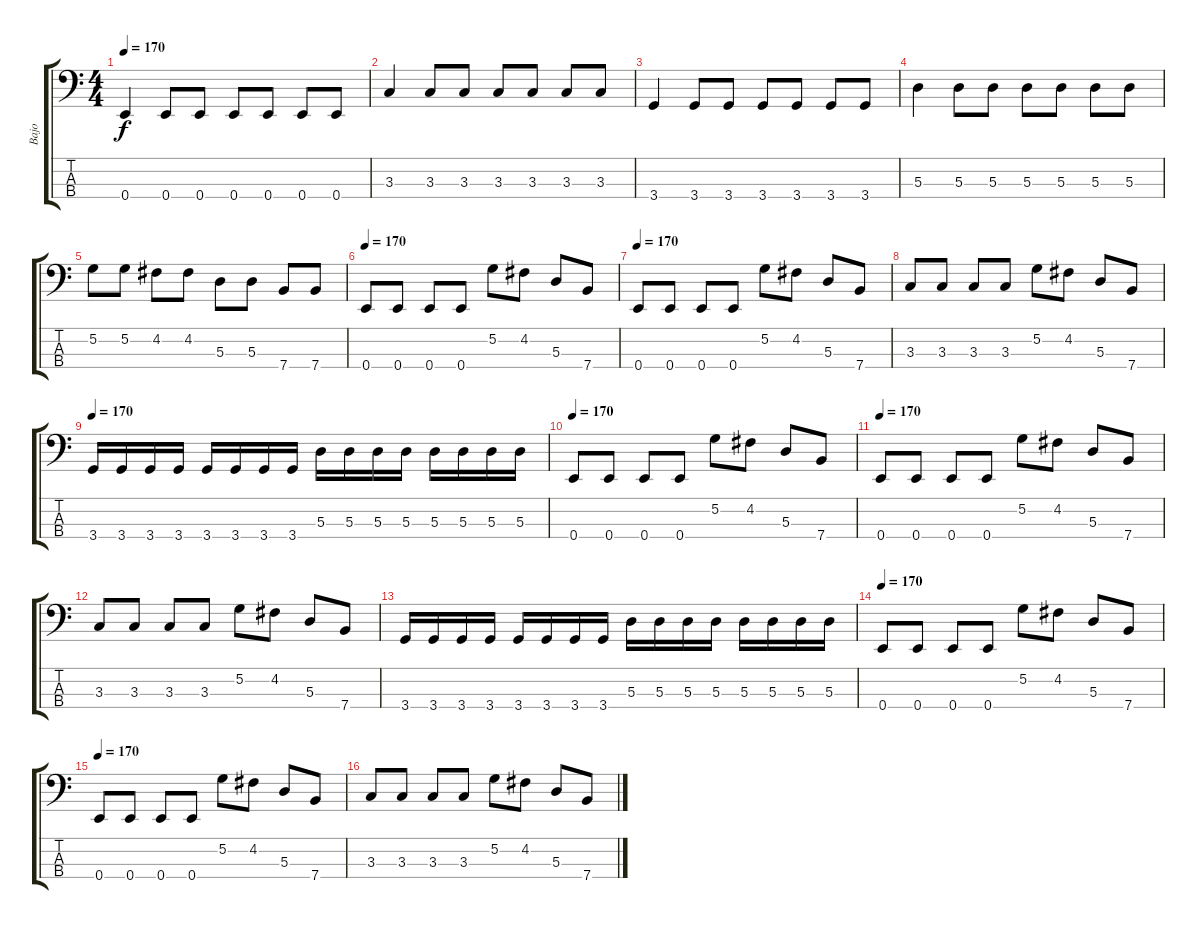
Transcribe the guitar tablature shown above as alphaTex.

\track ("Bajo" "Bajo") {instrument electricbasspick}
\staff {score tabs}
\tuning (G2 D2 A1 E1) {hide}
\ts (4 4)
\tempo 170
\clef f4
\ks c
0.4.4{dy f} 0.4.8 0.4.8 0.4.8 0.4.8 0.4.8 0.4.8 |
3.3.4 3.3.8 3.3.8 3.3.8 3.3.8 3.3.8 3.3.8 |
3.4.4 3.4.8 3.4.8 3.4.8 3.4.8 3.4.8 3.4.8 |
5.3.4 5.3.8 5.3.8 5.3.8 5.3.8 5.3.8 5.3.8 |
5.2.8 5.2.8 4.2.8 4.2.8 5.3.8 5.3.8 7.4.8 7.4.8 |
\tempo 170
0.4.8 0.4.8 0.4.8 0.4.8 5.2.8 4.2.8 5.3.8 7.4.8 |
\tempo 170
0.4.8 0.4.8 0.4.8 0.4.8 5.2.8 4.2.8 5.3.8 7.4.8 |
3.3.8 3.3.8 3.3.8 3.3.8 5.2.8 4.2.8 5.3.8 7.4.8 |
\tempo 170
3.4.16 3.4.16 3.4.16 3.4.16 3.4.16 3.4.16 3.4.16 3.4.16 5.3.16 5.3.16 5.3.16 5.3.16 5.3.16 5.3.16 5.3.16 5.3.16 |
\tempo 170
0.4.8 0.4.8 0.4.8 0.4.8 5.2.8 4.2.8 5.3.8 7.4.8 |
\tempo 170
0.4.8 0.4.8 0.4.8 0.4.8 5.2.8 4.2.8 5.3.8 7.4.8 |
3.3.8 3.3.8 3.3.8 3.3.8 5.2.8 4.2.8 5.3.8 7.4.8 |
3.4.16 3.4.16 3.4.16 3.4.16 3.4.16 3.4.16 3.4.16 3.4.16 5.3.16 5.3.16 5.3.16 5.3.16 5.3.16 5.3.16 5.3.16 5.3.16 |
\tempo 170
0.4.8 0.4.8 0.4.8 0.4.8 5.2.8 4.2.8 5.3.8 7.4.8 |
\tempo 170
0.4.8 0.4.8 0.4.8 0.4.8 5.2.8 4.2.8 5.3.8 7.4.8 |
3.3.8 3.3.8 3.3.8 3.3.8 5.2.8 4.2.8 5.3.8 7.4.8
